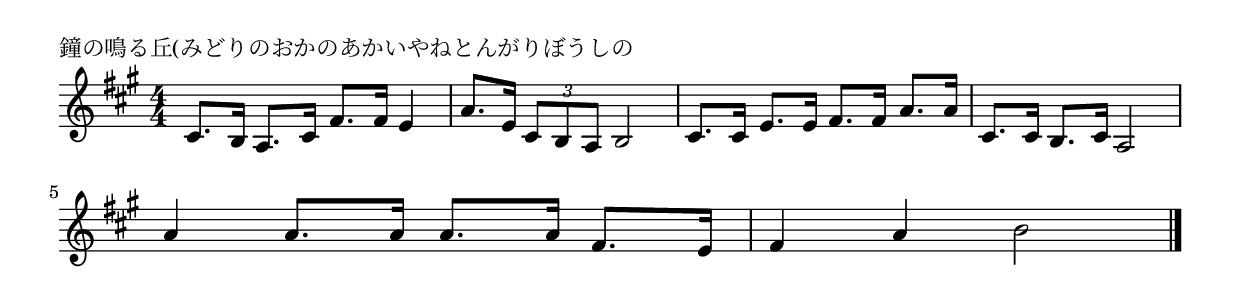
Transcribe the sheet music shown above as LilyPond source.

\version "2.18.2"

% 鐘の鳴る丘(みどりのおかのあかいやねとんがりぼうしの

\header {
piece = "鐘の鳴る丘(みどりのおかのあかいやねとんがりぼうしの"
}

melody =
\relative c' {
\key a \major
\time 4/4
\set Score.tempoHideNote = ##t
\tempo 4=80
\numericTimeSignature
%
cis8. b16 a8. cis16 fis8. fis16 e4 |
a8. e16 \tuplet3/2{cis8 b a} b2 |
cis8. cis16 e8. e16 fis8. fis16 a8. a16 |
cis,8. cis16 b8. cis16 a2 |
\break
a'4 a8. a16 a8. a16 fis8. e16 |
fis4 a b2 |



\bar "|."
}
\score {
<<
\chords {
\set noChordSymbol = ""
\set chordChanges=##t
%

}
\new Staff {\melody}
>>
\layout {
line-width = #190
indent = 0\mm
}
\midi {}
}